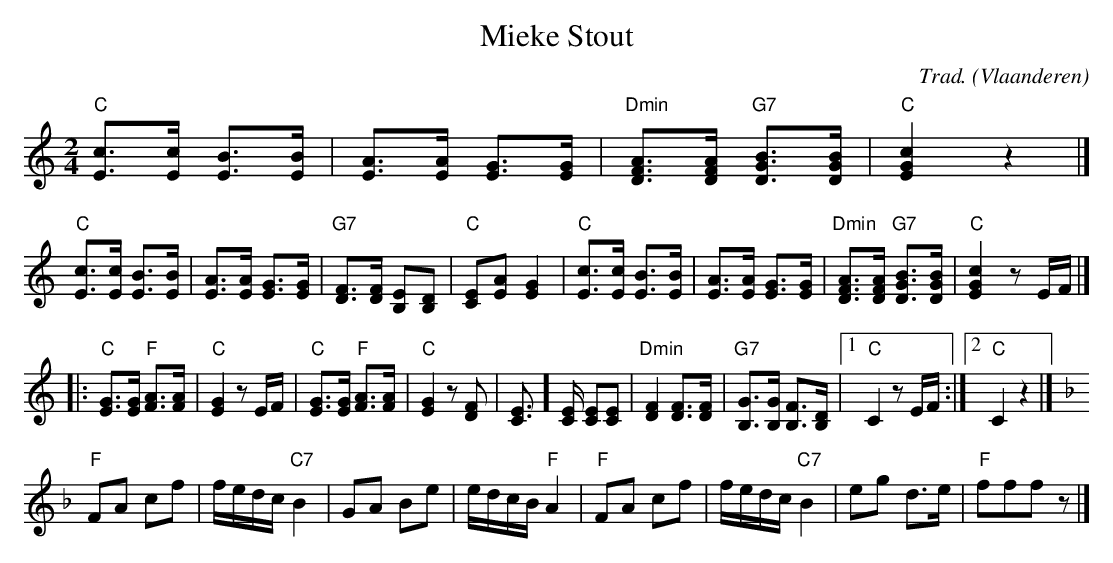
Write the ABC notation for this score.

X:1
T:Mieke Stout
C:Trad.
O:Vlaanderen
L:1/8
M:2/4
K:C
"C"[cE]>[cE] [BE]>[BE] | [AE]>[AE] [GE]>[GE] | "Dmin"[AFD]>[AFD] "G7"[BGD]>[BGD] | "C"[c2G2E2] z2 |]
"C"[cE]>[cE] [BE]>[BE] | [AE]>[AE] [GE]>[GE] | "G7"[FD]>[FD] [EB,][DB,] | "C"[EC][AE] [G2E2] |"C"[cE]>[cE] [BE]>[BE] | [AE]>[AE] [GE]>[GE] | "Dmin"[AFD]>[AFD] "G7"[BGD]>[BGD] | "C"[c2G2E2] z E/F/ |]
|:"C"[GE]>[GE] "F"[AF]>[AF] |"C"[G2E2] z E/F/ |"C"[GE]>[GE] "F"[AF]>[AF] |"C"[G2E2] z [FD] | [EC]>][EC] [EC][EC] |"Dmin"[F2D2] [FD]>[FD] | "G7"[GB,]>[GB,] [FB,]>[DB,] |1 "C"C2 z E/F/ :|2"C"C2 z2 |]
K:F
"F"FA cf | f/e/d/c/ "C7"B2 | GA Be | e/d/c/B/ "F"A2 | "F"FA cf | f/e/d/c/ "C7"B2 | eg d>e | "F"fff z |]
